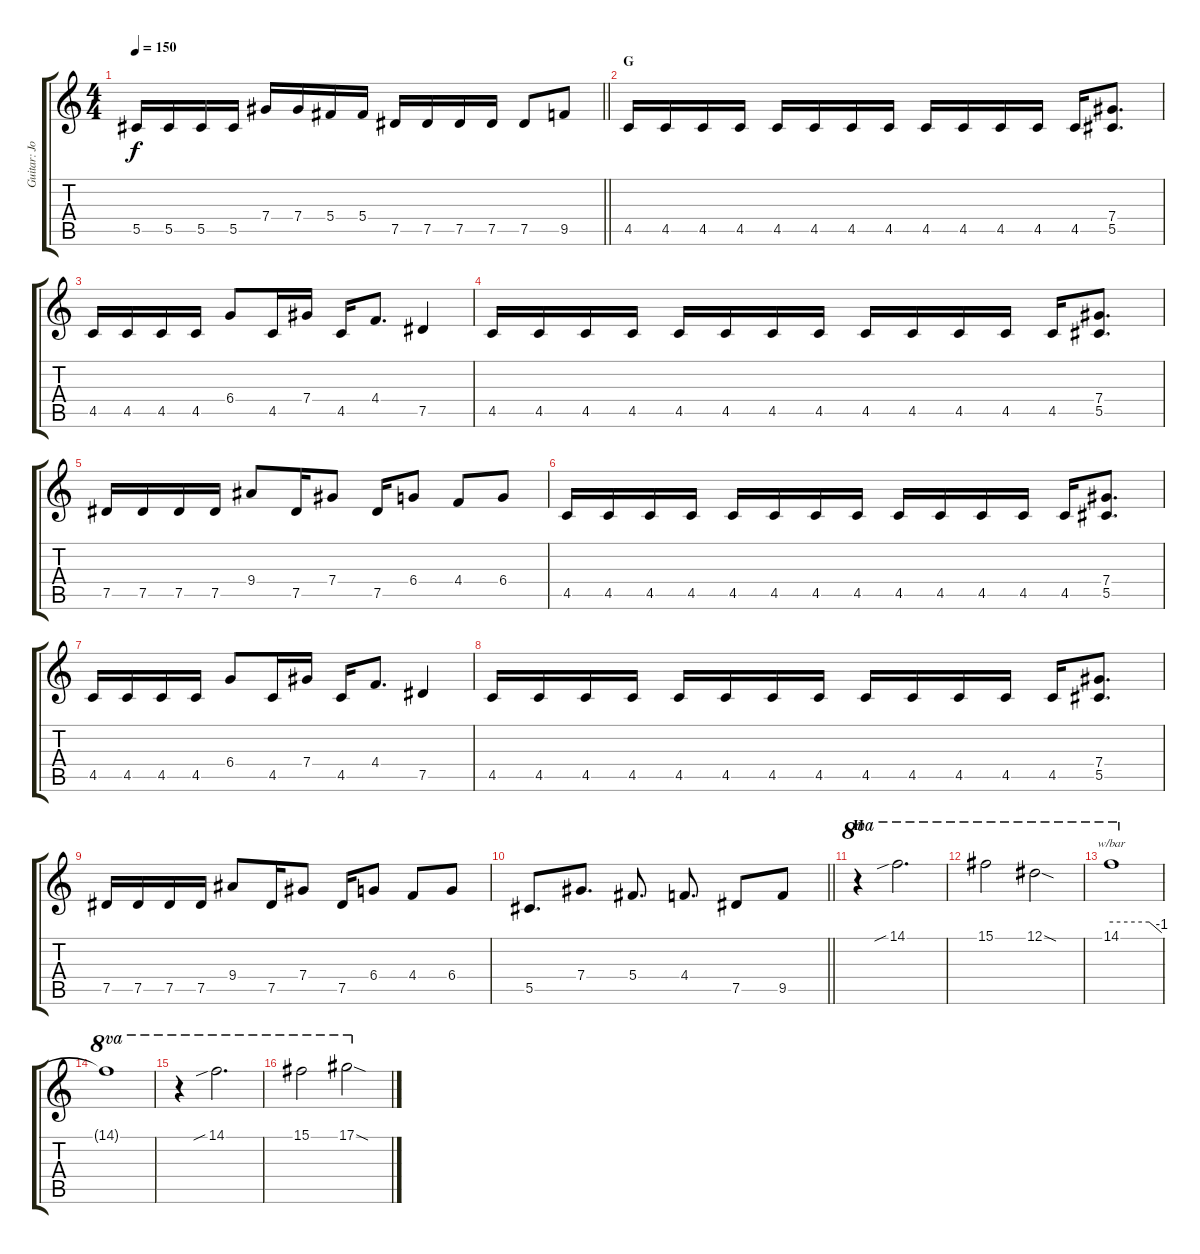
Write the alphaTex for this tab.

\track ("Guitar: Jon" "Guitar: Jo") {instrument distortionguitar}
\staff {score tabs}
\tuning (Eb4 Bb3 Gb3 Db3 Ab2 Eb2) {hide}
\ts (4 4)
\tempo 150
\clef g2
\barLineRight lightlight
\ks c
5.5.16{dy f} 5.5.16 5.5.16 5.5.16 7.4.16 7.4.16 5.4.16 5.4.16 7.5.16 7.5.16 7.5.16 7.5.16 7.5.8 9.5.8 |
\section ("" "G")
4.5.16 4.5.16 4.5.16 4.5.16 4.5.16 4.5.16 4.5.16 4.5.16 4.5.16 4.5.16 4.5.16 4.5.16 4.5.16 (7.4 5.5).8{d} |
4.5.16 4.5.16 4.5.16 4.5.16 6.4.8 4.5.16 7.4.16 4.5.16 4.4.8{d} 7.5.4 |
4.5.16 4.5.16 4.5.16 4.5.16 4.5.16 4.5.16 4.5.16 4.5.16 4.5.16 4.5.16 4.5.16 4.5.16 4.5.16 (7.4 5.5).8{d} |
7.5.16 7.5.16 7.5.16 7.5.16 9.4.8 7.5.16 7.4.8 7.5.16 6.4.8 4.4.8 6.4.8 |
4.5.16 4.5.16 4.5.16 4.5.16 4.5.16 4.5.16 4.5.16 4.5.16 4.5.16 4.5.16 4.5.16 4.5.16 4.5.16 (7.4 5.5).8{d} |
4.5.16 4.5.16 4.5.16 4.5.16 6.4.8 4.5.16 7.4.16 4.5.16 4.4.8{d} 7.5.4 |
4.5.16 4.5.16 4.5.16 4.5.16 4.5.16 4.5.16 4.5.16 4.5.16 4.5.16 4.5.16 4.5.16 4.5.16 4.5.16 (7.4 5.5).8{d} |
7.5.16 7.5.16 7.5.16 7.5.16 9.4.8 7.5.16 7.4.8 7.5.16 6.4.8 4.4.8 6.4.8 |
\barLineRight lightlight
5.5.8{d} 7.4.8{d} 5.4.8{d} 4.4.8{d} 7.5.8 9.5.8 |
\section ("" "H")
r.4{ot 8va} 14.1{sib}.2{d ot 8va} |
15.1.2{ot 8va} 12.1{sod}.2{ot 8va} |
14.1.1{tbe (custom default 0 0 45 0 60 -4) ot 8va} |
14.1{t}.1{ot 8va} |
r.4{ot 8va} 14.1{sib}.2{d ot 8va} |
15.1.2{ot 8va} 17.1{sod}.2{ot 8va}
